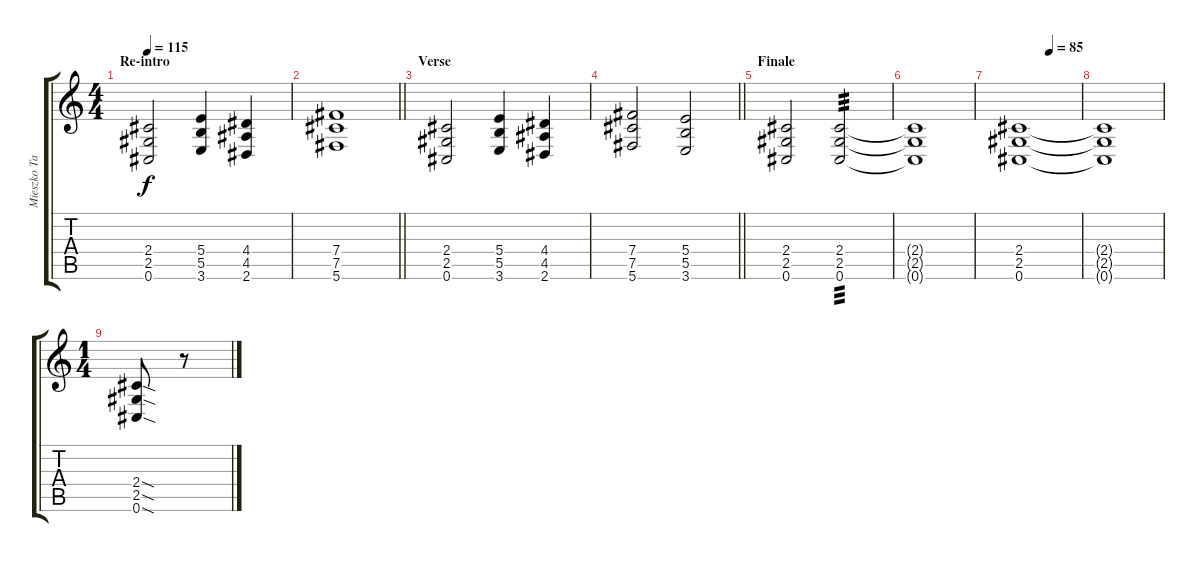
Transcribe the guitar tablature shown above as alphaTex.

\track ("Mieszko Talarczyk" "Mieszko Ta") {instrument distortionguitar}
\staff {score tabs}
\tuning (Db4 Ab3 E3 B2 Gb2 Db2) {hide}
\ts (4 4)
\section ("" "Re-intro")
\tempo 115
\clef g2
\ks c
(2.4 2.5 0.6).2{dy f} (5.4 5.5 3.6).4 (4.4 4.5 2.6).4 |
\barLineRight lightlight
(7.4 7.5 5.6).1 |
\section ("" "Verse")
(2.4 2.5 0.6).2 (5.4 5.5 3.6).4 (4.4 4.5 2.6).4 |
\barLineRight lightlight
(7.4 7.5 5.6).2 (5.4 5.5 3.6).2 |
\section ("" "Finale")
(2.4 2.5 0.6).2 (2.4 2.5 0.6).2{tp 3} |
(2.4{t} 2.5{t} 0.6{t}).1 |
\tempo (85 0.5)
(2.4 2.5 0.6).1 |
(2.4{t} 2.5{t} 0.6{t}).1 |
\ts (1 4)
(2.4{sod} 2.5{sod} 0.6{sod}).8 r.8
